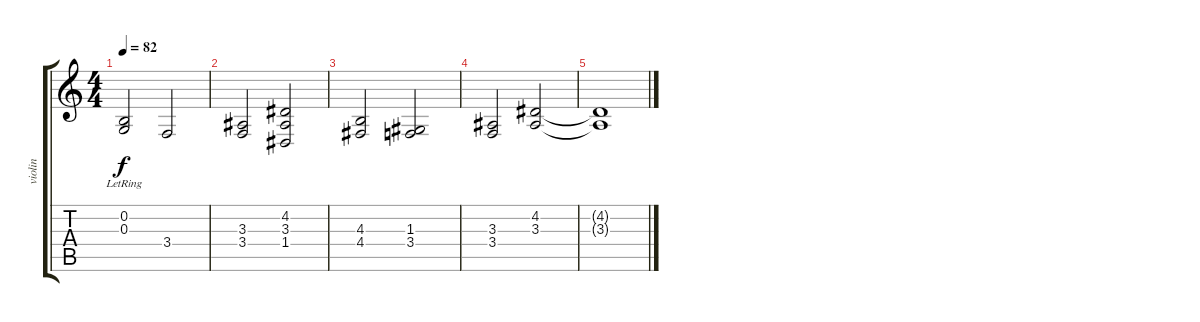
\track ("violin" "violin") {instrument violin}
\staff {score tabs}
\tuning (E4 B3 G3 D3 A2 E2) {hide}
\ts (4 4)
\tempo 82
\clef g2
\ks c
(0.2{lr} 0.3{lr}).2{dy f} 3.4.2 |
(3.3 3.4).2 (4.2 3.3 1.4).2 |
(4.3 4.4).2 (1.3 3.4).2 |
(3.3 3.4).2 (4.2 3.3).2{volume 3} |
(4.2{t} 3.3{t}).1
